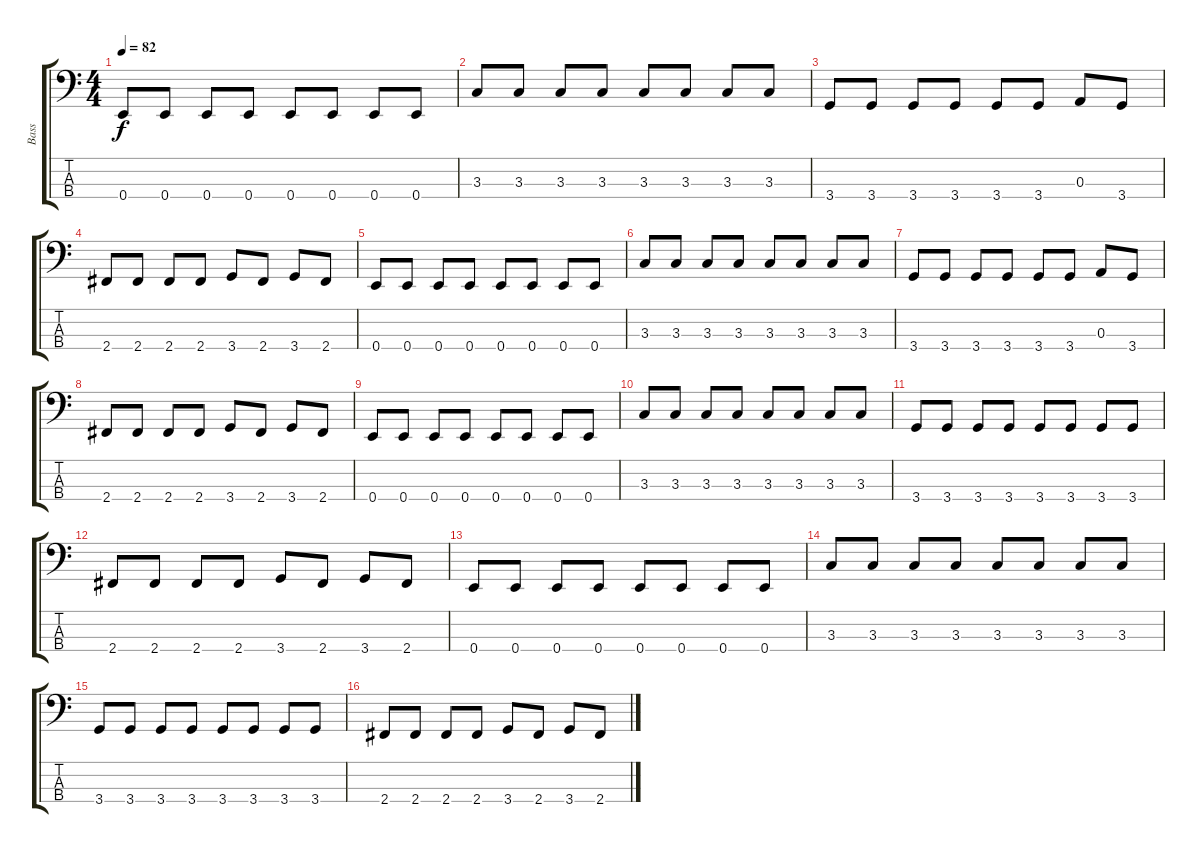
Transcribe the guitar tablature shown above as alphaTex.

\track ("Bass" "Bass") {instrument electricbassfinger}
\staff {score tabs}
\tuning (G2 D2 A1 E1) {hide}
\ts (4 4)
\tempo 82
\clef f4
\ks c
0.4.8{dy f} 0.4.8 0.4.8 0.4.8 0.4.8 0.4.8 0.4.8 0.4.8 |
3.3.8 3.3.8 3.3.8 3.3.8 3.3.8 3.3.8 3.3.8 3.3.8 |
3.4.8 3.4.8 3.4.8 3.4.8 3.4.8 3.4.8 0.3.8 3.4.8 |
2.4.8 2.4.8 2.4.8 2.4.8 3.4.8 2.4.8 3.4.8 2.4.8 |
0.4.8 0.4.8 0.4.8 0.4.8 0.4.8 0.4.8 0.4.8 0.4.8 |
3.3.8 3.3.8 3.3.8 3.3.8 3.3.8 3.3.8 3.3.8 3.3.8 |
3.4.8 3.4.8 3.4.8 3.4.8 3.4.8 3.4.8 0.3.8 3.4.8 |
2.4.8 2.4.8 2.4.8 2.4.8 3.4.8 2.4.8 3.4.8 2.4.8 |
0.4.8 0.4.8 0.4.8 0.4.8 0.4.8 0.4.8 0.4.8 0.4.8 |
3.3.8 3.3.8 3.3.8 3.3.8 3.3.8 3.3.8 3.3.8 3.3.8 |
3.4.8 3.4.8 3.4.8 3.4.8 3.4.8 3.4.8 3.4.8 3.4.8 |
2.4.8 2.4.8 2.4.8 2.4.8 3.4.8 2.4.8 3.4.8 2.4.8 |
0.4.8 0.4.8 0.4.8 0.4.8 0.4.8 0.4.8 0.4.8 0.4.8 |
3.3.8 3.3.8 3.3.8 3.3.8 3.3.8 3.3.8 3.3.8 3.3.8 |
3.4.8 3.4.8 3.4.8 3.4.8 3.4.8 3.4.8 3.4.8 3.4.8 |
2.4.8 2.4.8 2.4.8 2.4.8 3.4.8 2.4.8 3.4.8 2.4.8
